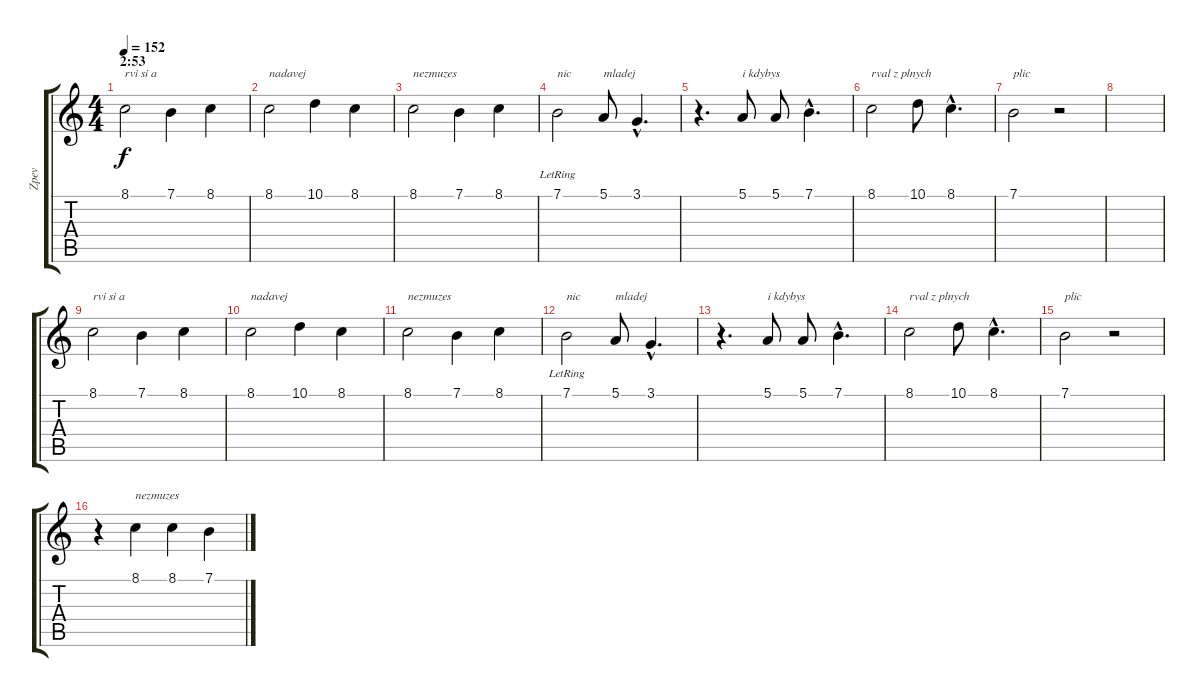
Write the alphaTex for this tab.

\track ("Zpev" "Zpev") {instrument tenorsax}
\staff {score tabs}
\tuning (E4 B3 G3 D3 A2 E2) {hide}
\ts (4 4)
\section ("" "2:53")
\tempo 152
\clef g2
\ks c
8.1.2{txt "rvi si a" dy f} 7.1.4 8.1.4 |
8.1.2{txt "nadavej"} 10.1.4 8.1.4 |
8.1.2{txt "nezmuzes"} 7.1.4 8.1.4 |
7.1{lr}.2{txt "nic"} 5.1.8{txt "mladej"} 3.1{hac}.4{d} |
r.4{d} 5.1.8{txt "i kdybys"} 5.1.8 7.1{hac}.4{d} |
8.1.2{txt "rval z plnych"} 10.1.8 8.1{hac}.4{d} |
7.1.2{txt "plic"} r.2 |
|
8.1.2{txt "rvi si a"} 7.1.4 8.1.4 |
8.1.2{txt "nadavej"} 10.1.4 8.1.4 |
8.1.2{txt "nezmuzes"} 7.1.4 8.1.4 |
7.1{lr}.2{txt "nic"} 5.1.8{txt "mladej"} 3.1{hac}.4{d} |
r.4{d} 5.1.8{txt "i kdybys"} 5.1.8 7.1{hac}.4{d} |
8.1.2{txt "rval z plnych"} 10.1.8 8.1{hac}.4{d} |
7.1.2{txt "plic"} r.2 |
r.4 8.1.4{txt "nezmuzes"} 8.1.4 7.1.4
